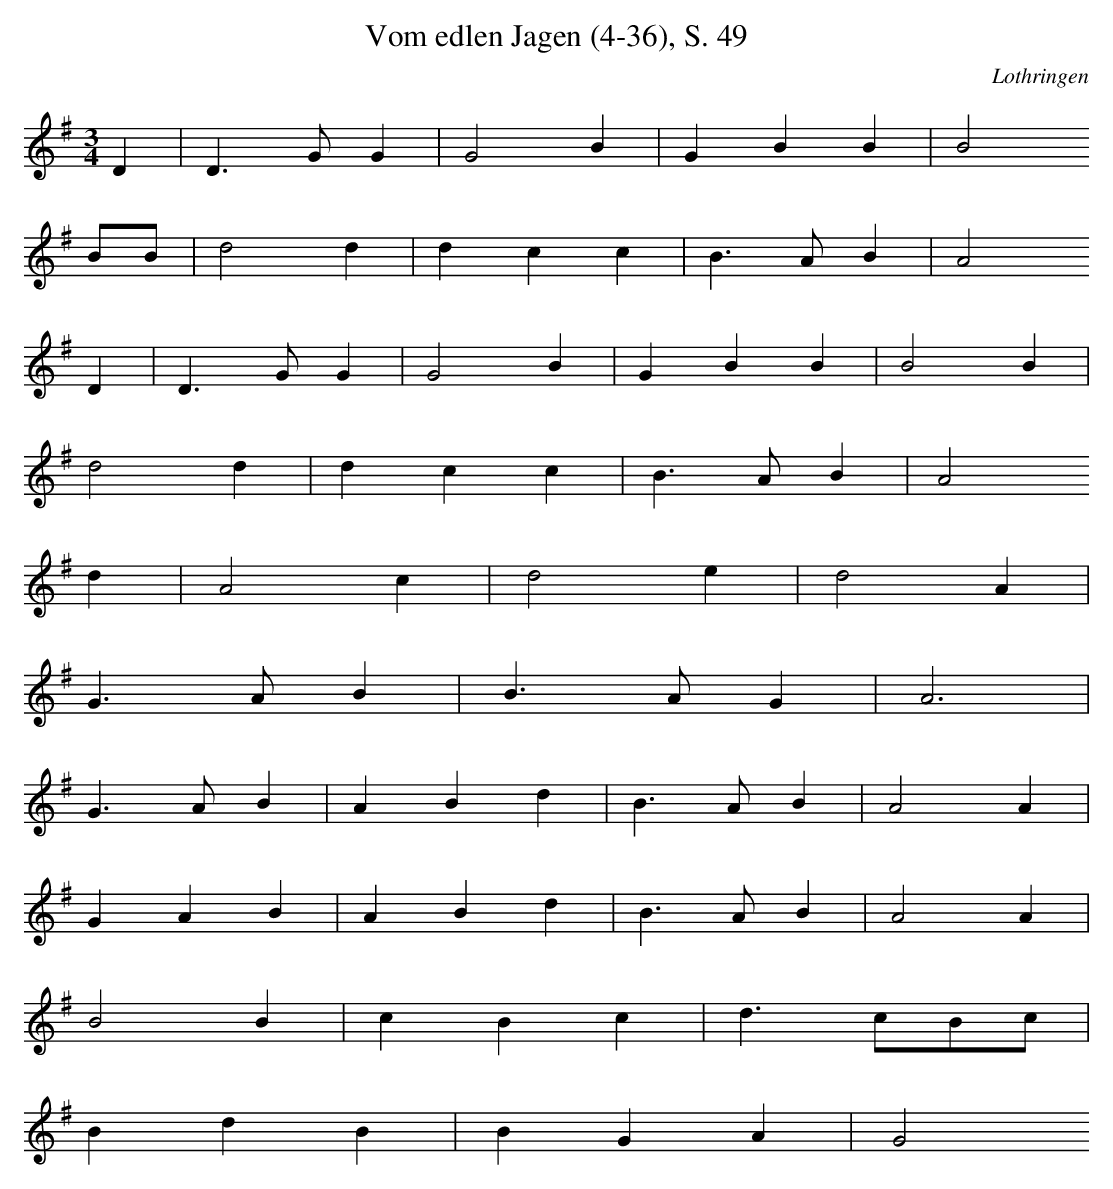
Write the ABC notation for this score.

X:1
T: Vom edlen Jagen (4-36), S. 49
O: Lothringen
M: 3/4
L: 1/8
K: G
D2 | D3GG2 | G4B2 | G2B2B2 | B4
BB | d4d2 | d2c2c2 | B3AB2 | A4
D2 | D3GG2 | G4B2 | G2B2B2 | B4B2 |
d4d2 | d2c2c2 | B3AB2 | A4
d2 | A4c2 | d4e2 | d4A2 |
G3AB2 | B3AG2 | A6 |
G3AB2 | A2B2d2 | B3AB2 | A4A2 |
G2A2B2 | A2B2d2 | B3AB2 | A4A2 |
B4B2 | c2B2c2 | d3cBc |
B2d2B2 | B2G2A2 | G4
